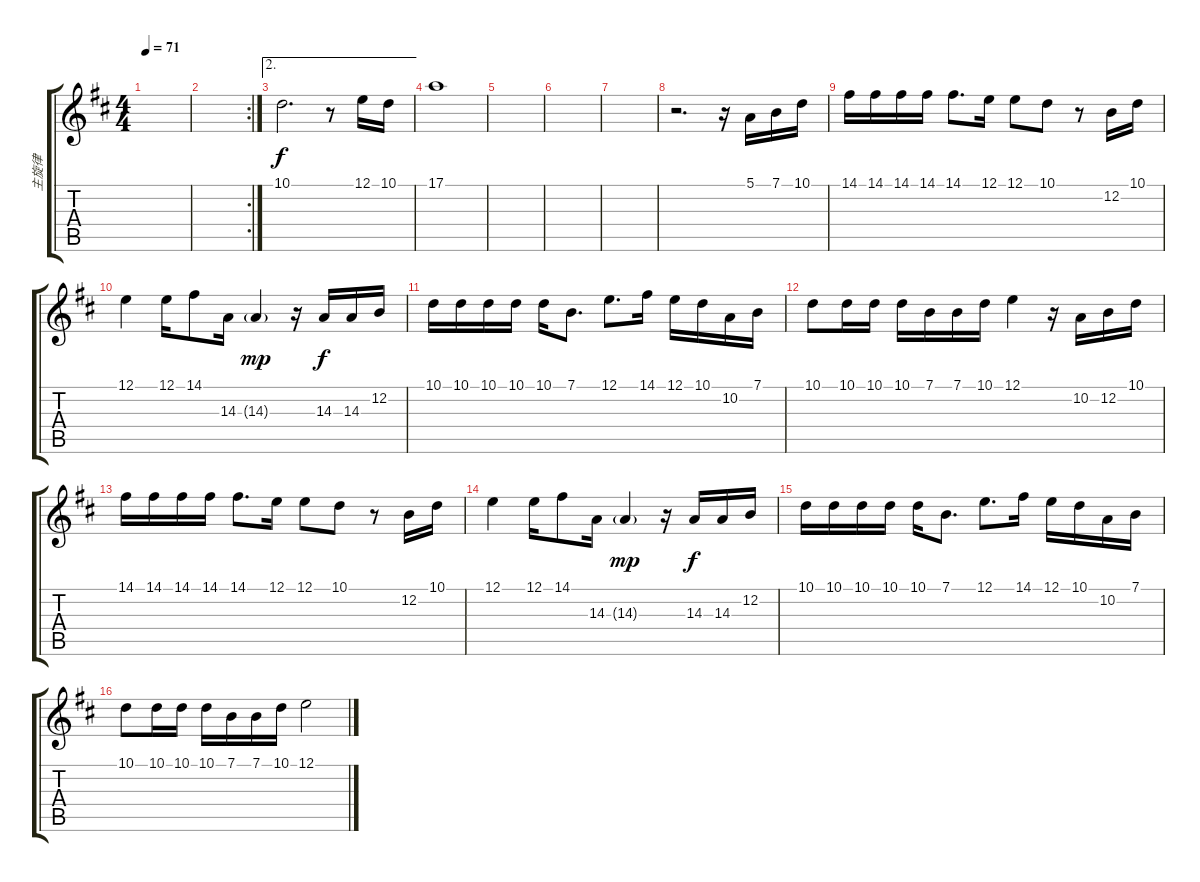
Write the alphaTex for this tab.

\track ("主旋律" "主旋律") {instrument clarinet}
\staff {score tabs}
\tuning (E4 B3 G3 D3 A2 E2) {hide}
\ts (4 4)
\tempo 71
\clef g2
\ks d
|
\rc 2
|
\ae 2
10.1.2{d} r.8 12.1.16 10.1.16 |
17.1.1 |
|
|
|
r.2{d} r.16 5.1.16 7.1.16 10.1.16 |
14.1.16 14.1.16 14.1.16 14.1.16 14.1.8{d} 12.1.16 12.1.8 10.1.8 r.8 12.2.16 10.1.16 |
12.1.4 12.1.16 14.1.8 14.3.16 14.3{g}.4{dy mp} r.16 14.3.16{dy f} 14.3.16 12.2.16 |
10.1.16 10.1.16 10.1.16 10.1.16 10.1.16 7.1.8{d} 12.1.8{d} 14.1.16 12.1.16 10.1.16 10.2.16 7.1.16 |
10.1.8 10.1.16 10.1.16 10.1.16 7.1.16 7.1.16 10.1.16 12.1.4 r.16 10.2.16 12.2.16 10.1.16 |
14.1.16 14.1.16 14.1.16 14.1.16 14.1.8{d} 12.1.16 12.1.8 10.1.8 r.8 12.2.16 10.1.16 |
12.1.4 12.1.16 14.1.8 14.3.16 14.3{g}.4{dy mp} r.16 14.3.16{dy f} 14.3.16 12.2.16 |
10.1.16 10.1.16 10.1.16 10.1.16 10.1.16 7.1.8{d} 12.1.8{d} 14.1.16 12.1.16 10.1.16 10.2.16 7.1.16 |
10.1.8 10.1.16 10.1.16 10.1.16 7.1.16 7.1.16 10.1.16 12.1.2
